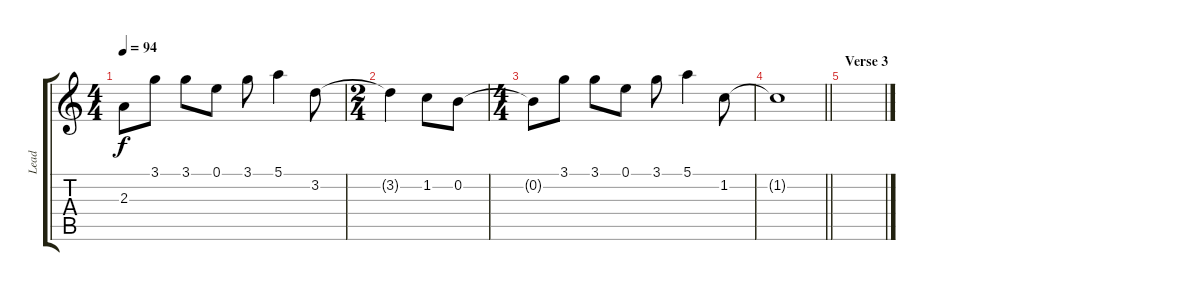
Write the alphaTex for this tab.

\track ("Lead" "Lead") {instrument distortionguitar}
\staff {score tabs}
\tuning (E4 B3 G3 D3 A2 E2) {hide}
\ts (4 4)
\tempo 94
\clef g2
\ks c
2.3{t}.8{dy f} 3.1.8 3.1.8 0.1.8 3.1.8 5.1.4 3.2.8 |
\ts (2 4)
3.2{t}.4 1.2.8 0.2.8 |
\ts (4 4)
0.2{t}.8 3.1.8 3.1.8 0.1.8 3.1.8 5.1.4 1.2.8 |
\barLineRight lightlight
1.2{t}.1 |
\section ("" "Verse 3")
